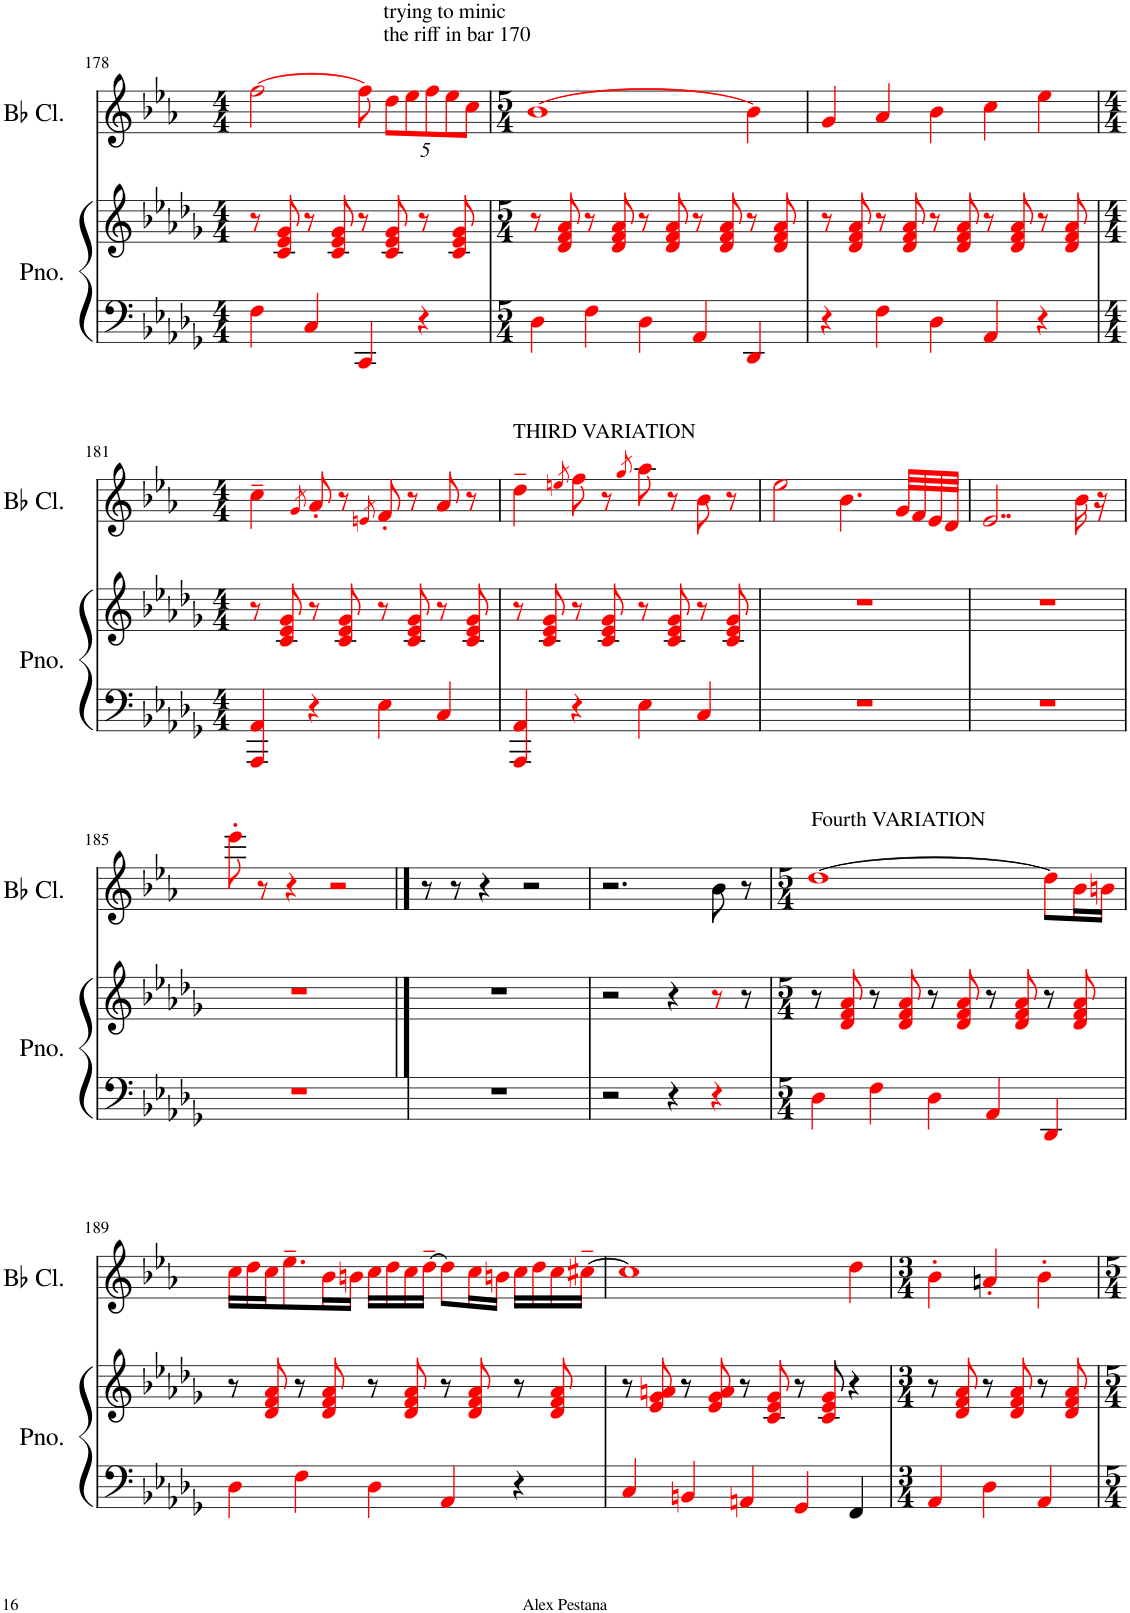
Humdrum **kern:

**kern	**kern	**kern
*part2	*part2	*part1
*staff3	*staff2	*staff1
*I"Piano	*	*I"Bb Clarinet
*I'Pno.	*	*I'Bb Cl.
!!LO:PB:g=z
*clefF4	*clefG2	*clefG2
*	*	*Trd1c2
*k[b-e-a-d-g-]	*k[b-e-a-d-g-]	*k[b-e-a-]
*M4/4	*M4/4	*M4/4
=178	=178	=178
4Fi\	8r	[2ffi\
.	8ci/ 8e-i/ 8g-i/	.
4Ci/	8r	.
.	8ci/ 8e-i/ 8g-i/	.
4CCi/	8r	8ffi\]
*	*	*Xbrackettup
!	!	!LO:TX:a:t=trying to minic
!	!	!LO:TX:a:t=the riff in bar 170
.	8ci/ 8e-i/ 8g-i/	40%3ddi\L
.	.	40%3ee-i\
4r	8r	.
.	.	40%3ffi\
.	.	40%3ee-i\
.	8ci/ 8e-i/ 8g-i/	.
.	.	40%3cci\J
=179	=179	=179
*M5/4	*M5/4	*M5/4
4D-i\	8r	[1b-i
.	8d-i/ 8fi/ 8a-i/	.
4Fi\	8r	.
.	8d-i/ 8fi/ 8a-i/	.
4D-i\	8r	.
.	8d-i/ 8fi/ 8a-i/	.
4AA-i/	8r	.
.	8d-i/ 8fi/ 8a-i/	.
4DD-i/	8r	4b-i\]
.	8d-i/ 8fi/ 8a-i/	.
=180	=180	=180
4r	8r	4gi/
.	8d-i/ 8fi/ 8a-i/	.
4Fi\	8r	4a-i/
.	8d-i/ 8fi/ 8a-i/	.
4D-i\	8r	4b-i\
.	8d-i/ 8fi/ 8a-i/	.
4AA-i/	8r	4cci\
.	8d-i/ 8fi/ 8a-i/	.
4r	8r	4ee-i\
.	8d-i/ 8fi/ 8a-i/	.
!!LO:LB:g=z
=181	=181	=181
*M4/4	*M4/4	*M4/4
4AAA-i/ 4AA-i/	8r	4cc~i\
.	8ci/ 8e-i/ 8g-i/	.
.	.	8qgi/
4r	8r	8a-'i/
.	8ci/ 8e-i/ 8g-i/	8r
.	.	8qeni/
4E-i\	8r	8f'i/
.	8ci/ 8e-i/ 8g-i/	8r
4Ci/	8r	8a-i/
.	8ci/ 8e-i/ 8g-i/	8r
=182	=182	=182
!	!	!LO:TX:a:t=THIRD VARIATION
4AAA-i/ 4AA-i/	8r	4dd~i\
.	8ci/ 8e-i/ 8g-i/	.
.	.	8qeeni/
4r	8r	8ffi\
.	8ci/ 8e-i/ 8g-i/	8r
.	.	8qggi/
4E-i\	8r	8aa-i\
.	8ci/ 8e-i/ 8g-i/	8r
4Ci/	8r	8b-i\
.	8ci/ 8e-i/ 8g-i/	8r
=183	=183	=183
1r	1r	2ee-i\
.	.	4.b-i\
.	.	32gi/LLL
.	.	32fi/
.	.	32e-i/
.	.	32di/JJJ
=184	=184	=184
1r	1r	2..e-i/
.	.	16b-i\
.	.	16r
!!LO:LB:g=z
=185	=185	=185
1r	1r	8eee-'i\
.	.	8r
.	.	4r
.	.	2r
==186	==186	==186
1r	1r	8r
.	.	8r
.	.	4r
.	.	2r
=187	=187	=187
2r	2r	2.r
4r	4r	.
4r	8r	8b-\
.	8r	8r
=188	=188	=188
*M5/4	*M5/4	*M5/4
!	!	!LO:TX:a:t=Fourth VARIATION
4D-i\	8r	[1ddi
.	8d-i/ 8fi/ 8a-i/	.
4Fi\	8r	.
.	8d-i/ 8fi/ 8a-i/	.
4D-i\	8r	.
.	8d-i/ 8fi/ 8a-i/	.
4AA-i/	8r	.
.	8d-i/ 8fi/ 8a-i/	.
4DD-i/	8r	8ddi\L]
.	8d-i/ 8fi/ 8a-i/	16b-i\L
.	.	16bni\JJ
!!LO:LB:g=z
=189	=189	=189
4D-i\	8r	16cci\LL
.	.	16ddi\
.	8d-i/ 8fi/ 8a-i/	16cci\J
.	.	8.ee-~i\
4Fi\	8r	.
.	8d-i/ 8fi/ 8a-i/	16b-i\L
.	.	16bni\JJ
4D-i\	8r	16cci\LL
.	.	16ddi\
.	8d-i/ 8fi/ 8a-i/	16cci\
.	.	[16dd~i\JJ
4AA-i/	8r	8ddi\L]
.	8d-i/ 8fi/ 8a-i/	16cci\L
.	.	16bni\JJ
4r	8r	16cci\LL
.	.	16ddi\
.	8d-i/ 8fi/ 8a-i/	16cci\
.	.	[16cc#X~i\JJ
=190	=190	=190
4Ci/	8r	1cc#i]
.	8e-i/ 8g-i/ 8ani/	.
4BBni/	8r	.
.	8e-i/ 8g-i/ 8ai/	.
4AAni/	8r	.
.	8ci/ 8e-i/ 8g-i/	.
4GG-i/	8r	.
.	8ci/ 8e-i/ 8g-i/	.
4FF/	4r	4ddi\
=191	=191	=191
*M3/4	*M3/4	*M3/4
4AA-i/	8r	4b-'i\
.	8d-i/ 8fi/ 8a-i/	.
4D-i\	8r	4an'i/
.	8d-i/ 8fi/ 8a-i/	.
4AA-i/	8r	4b-'i\
.	8d-i/ 8fi/ 8a-i/	.
=	=	=
*-	*-	*-
